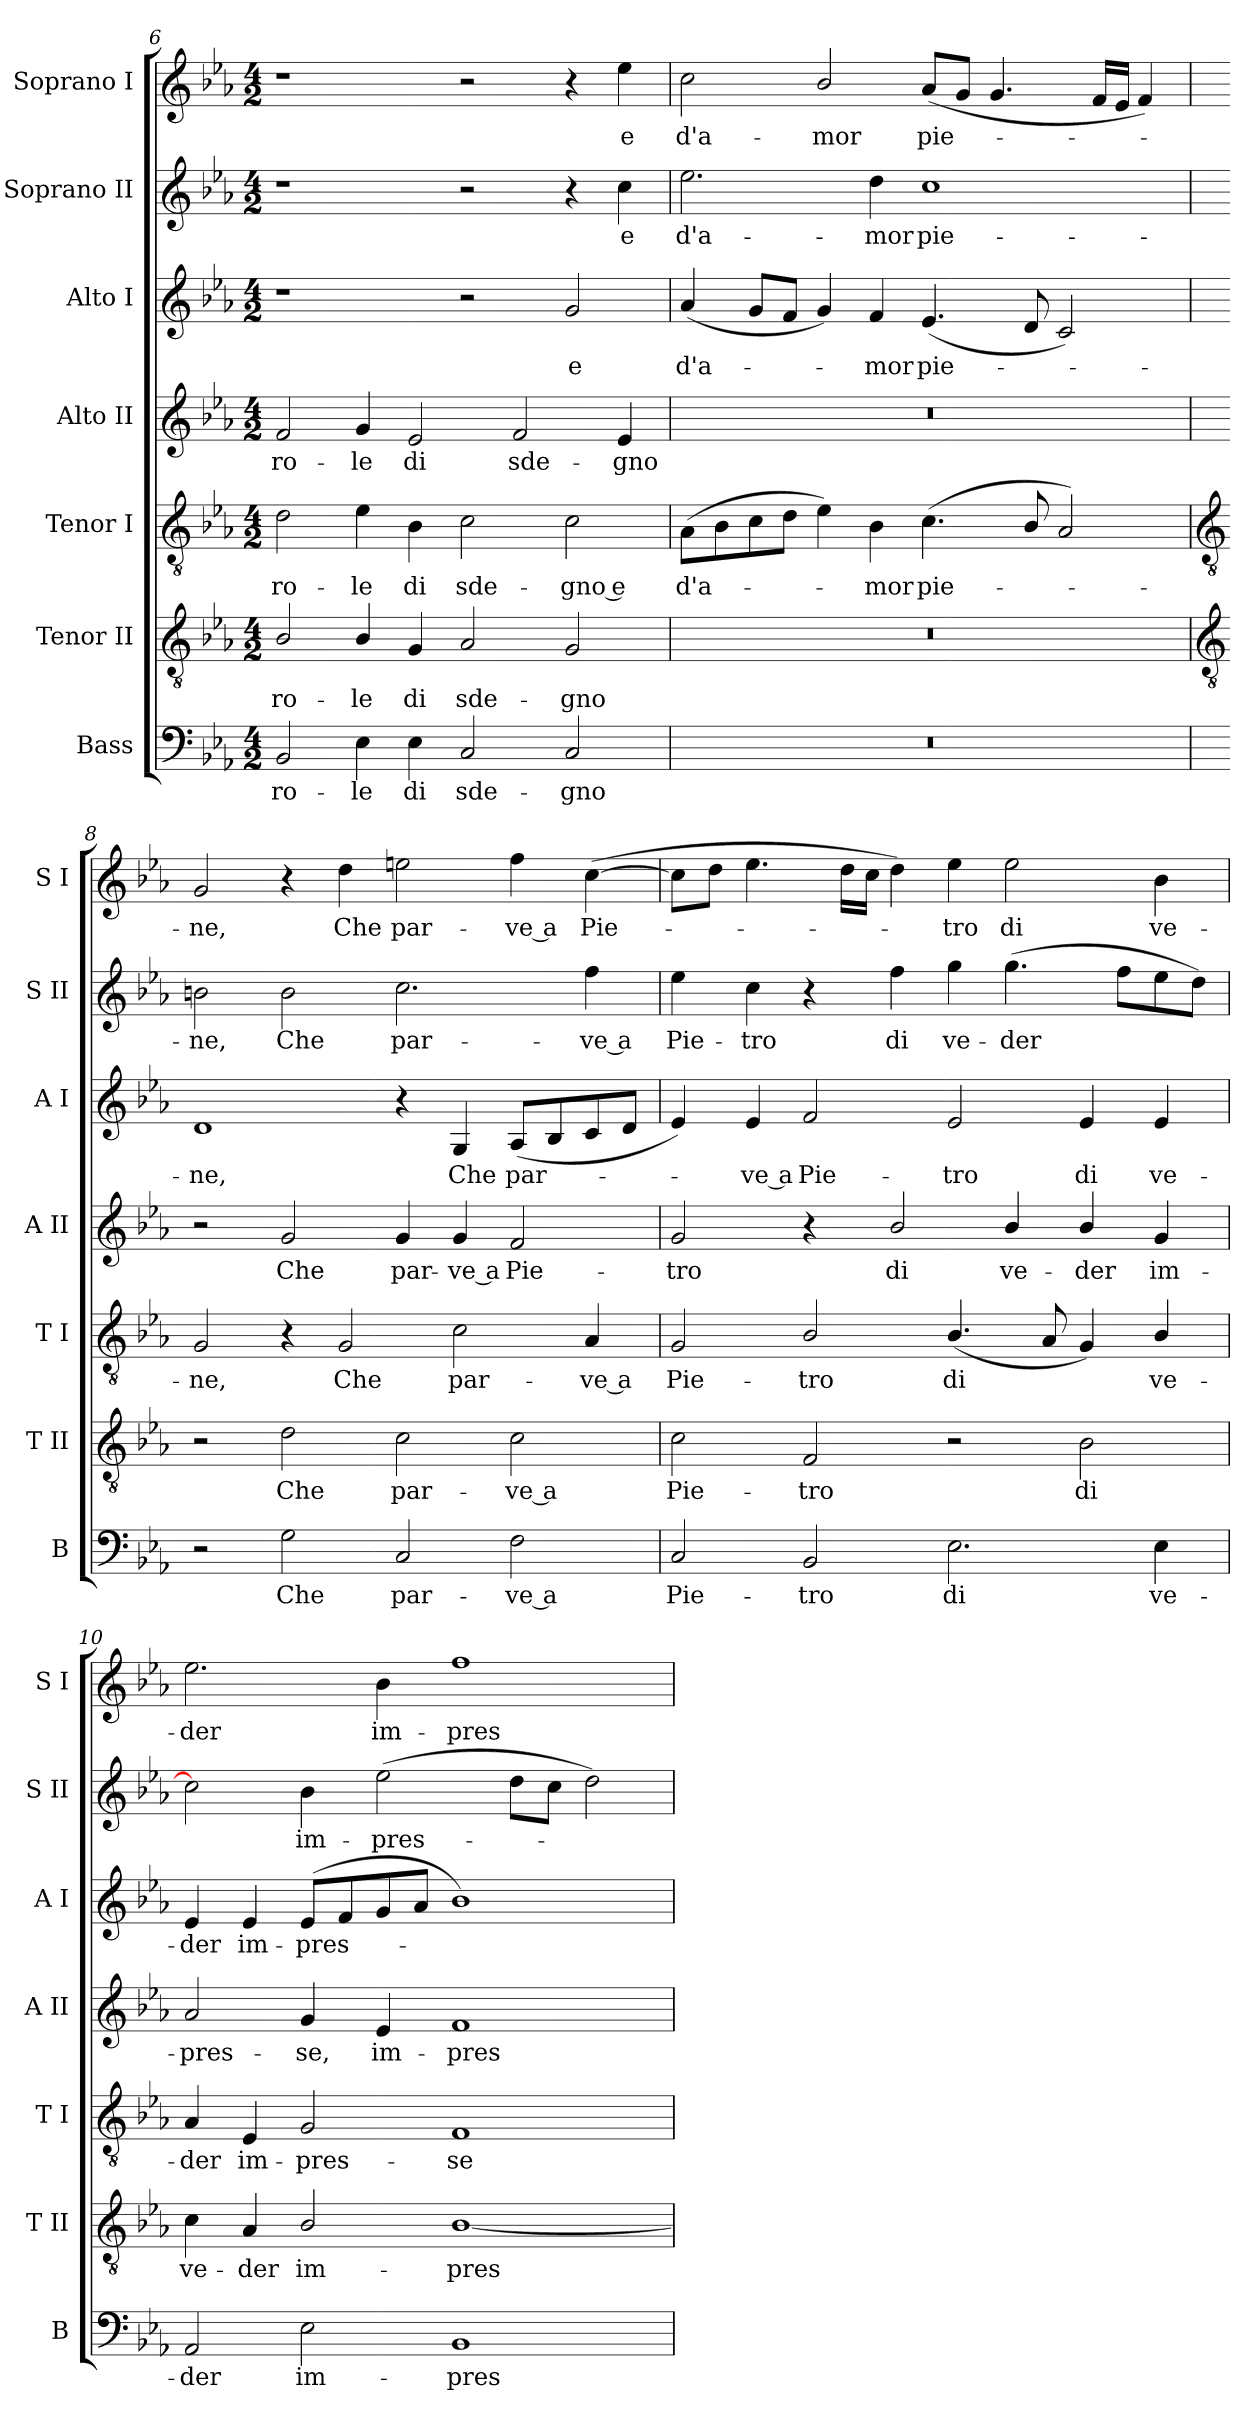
**kern	**text	**kern	**text	**kern	**text	**kern	**text	**kern	**text	**kern	**text	**kern	**text
*part7	*part7	*part6	*part6	*part5	*part5	*part4	*part4	*part3	*part3	*part2	*part2	*part1	*part1
*staff7	*staff7	*staff6	*staff6	*staff5	*staff5	*staff4	*staff4	*staff3	*staff3	*staff2	*staff2	*staff1	*staff1
*I"Bass	*	*I"Tenor II	*	*I"Tenor I	*	*I"Alto II	*	*I"Alto I	*	*I"Soprano II	*	*I"Soprano I	*
*I'B	*	*I'T II	*	*I'T I	*	*I'A II	*	*I'A I	*	*I'S II	*	*I'S I	*
*clefF4	*	*clefGv2	*	*clefGv2	*	*clefG2	*	*clefG2	*	*clefG2	*	*clefG2	*
*k[b-e-a-]	*	*k[b-e-a-]	*	*k[b-e-a-]	*	*k[b-e-a-]	*	*k[b-e-a-]	*	*k[b-e-a-]	*	*k[b-e-a-]	*
*E-:	*	*E-:	*	*E-:	*	*E-:	*	*E-:	*	*E-:	*	*E-:	*
*M4/2	*	*M4/2	*	*M4/2	*	*M4/2	*	*M4/2	*	*M4/2	*	*M4/2	*
=6	=6	=6	=6	=6	=6	=6	=6	=6	=6	=6	=6	=6	=6
!	!LO:LY:b	!	!LO:LY:b	!	!LO:LY:b	!	!LO:LY:b	!	!	!	!	!	!
2BB-	-ro-	2B-/	-ro-	2d	-ro-	2f	-ro-	1r	.	1r	.	1r	.
!	!LO:LY:b	!	!LO:LY:b	!	!LO:LY:b	!	!LO:LY:b	!	!	!	!	!	!
4E-	-le	4B-/	-le	4e-	-le	4g	-le	.	.	.	.	.	.
!	!LO:LY:b	!	!LO:LY:b	!	!LO:LY:b	!	!LO:LY:b	!	!	!	!	!	!
4E-	di	4G	di	4B-	di	2e-	di	.	.	.	.	.	.
!	!LO:LY:b	!	!LO:LY:b	!	!LO:LY:b	!	!	!	!	!	!	!	!
2C	sde-	2A-	sde-	2c	sde-	.	.	2r	.	2r	.	2r	.
!	!	!	!	!	!	!	!LO:LY:b	!	!	!	!	!	!
.	.	.	.	.	.	2f	sde-	.	.	.	.	.	.
!	!LO:LY:b	!	!LO:LY:b	!	!LO:LY:b	!	!	!	!LO:LY:b	!	!	!	!
2C	-gno	2G	-gno	2c	-gno e	.	.	2g	e	4r	.	4r	.
!	!	!	!	!	!	!	!LO:LY:b	!	!	!	!LO:LY:b	!	!LO:LY:b
.	.	.	.	.	.	4e-	-gno	.	.	4cc	e	4ee-	e
=7	=7	=7	=7	=7	=7	=7	=7	=7	=7	=7	=7	=7	=7
!	!	!	!	!	!LO:LY:b	!	!	!	!LO:LY:b	!	!LO:LY:b	!	!LO:LY:b
0r	.	0r	.	(>8A-L	d'a-	0r	.	(<4a-	d'a-	2.ee-	d'a-	2cc	d'a-
.	.	.	.	8B-	.	.	.	.	.	.	.	.	.
.	.	.	.	8c	.	.	.	8gL	.	.	.	.	.
.	.	.	.	8dJ	.	.	.	8fJ	.	.	.	.	.
!	!	!	!	!	!	!	!	!	!	!	!	!	!LO:LY:b
.	.	.	.	4e-)	.	.	.	4g)	.	.	.	2b-/	-mor
!	!	!	!	!	!LO:LY:b	!	!	!	!LO:LY:b	!	!LO:LY:b	!	!
.	.	.	.	4B-	mor	.	.	4f	mor	4dd	-mor	.	.
!	!	!	!	!	!LO:LY:b	!	!	!	!LO:LY:b	!	!LO:LY:b	!	!LO:LY:b
.	.	.	.	(<4.c	pie-	.	.	(<4.e-	pie-	1cc	pie-	(<8a-L	pie-
.	.	.	.	.	.	.	.	.	.	.	.	8gJ	.
.	.	.	.	.	.	.	.	.	.	.	.	4.g	.
.	.	.	.	8B-/	.	.	.	8d	.	.	.	.	.
.	.	.	.	2A-)	.	.	.	2c)	.	.	.	.	.
.	.	.	.	.	.	.	.	.	.	.	.	16fLL	.
.	.	.	.	.	.	.	.	.	.	.	.	16e-JJ	.
.	.	.	.	.	.	.	.	.	.	.	.	4f)	.
!!LO:LB:g=z
=8	=8	=8	=8	=8	=8	=8	=8	=8	=8	=8	=8	=8	=8
*	*	*clefGv2	*	*clefGv2	*	*	*	*	*	*	*	*	*
!	!	!	!	!	!LO:LY:b	!	!	!	!LO:LY:b	!	!LO:LY:b	!	!LO:LY:b
2r	.	2r	.	2G	ne,	2r	.	1d	ne,	2bn	-ne,	2g	ne,
!	!LO:LY:b	!	!LO:LY:b	!	!	!	!LO:LY:b	!	!	!	!LO:LY:b	!	!
2G	Che	2d	Che	4r	.	2g	Che	.	.	2b	Che	4r	.
!	!	!	!	!	!LO:LY:b	!	!	!	!	!	!	!	!LO:LY:b
.	.	.	.	2G	Che	.	.	.	.	.	.	4dd	Che
!	!LO:LY:b	!	!LO:LY:b	!	!	!	!LO:LY:b	!	!	!	!LO:LY:b	!	!LO:LY:b
2C	par-	2c	par-	.	.	4g	par-	4r	.	2.cc	par-	2een	par-
!	!	!	!	!	!LO:LY:b	!	!LO:LY:b	!	!LO:LY:b	!	!	!	!
.	.	.	.	2c	par-	4g	-ve a	4G	Che	.	.	.	.
!	!LO:LY:b	!	!LO:LY:b	!	!	!	!LO:LY:b	!	!LO:LY:b	!	!	!	!LO:LY:b
2F	-ve a	2c	-ve a	.	.	2f	Pie-	(<8A-L	par-	.	.	4ff	-ve a
.	.	.	.	.	.	.	.	8B-	.	.	.	.	.
!	!	!	!	!	!LO:LY:b	!	!	!	!	!	!LO:LY:b	!	!LO:LY:b
.	.	.	.	4A-	-ve a	.	.	8c	.	4ff	-ve a	(>[4cc	Pie-
.	.	.	.	.	.	.	.	8dJ	.	.	.	.	.
=9	=9	=9	=9	=9	=9	=9	=9	=9	=9	=9	=9	=9	=9
!	!LO:LY:b	!	!LO:LY:b	!	!LO:LY:b	!	!LO:LY:b	!	!	!	!LO:LY:b	!	!
2C	Pie-	2c	Pie-	2G	Pie-	2g	-tro	4e-)	.	4ee-	Pie-	8ccL]	.
.	.	.	.	.	.	.	.	.	.	.	.	8ddJ	.
!	!	!	!	!	!	!	!	!	!LO:LY:b	!	!LO:LY:b	!	!
.	.	.	.	.	.	.	.	4e-	ve a	4cc	-tro	4.ee-	.
!	!LO:LY:b	!	!LO:LY:b	!	!LO:LY:b	!	!	!	!LO:LY:b	!	!	!	!
2BB-	-tro	2F	-tro	2B-/	-tro	4r	.	2f	Pie-	4r	.	.	.
.	.	.	.	.	.	.	.	.	.	.	.	16ddLL	.
.	.	.	.	.	.	.	.	.	.	.	.	16ccJJ	.
!	!	!	!	!	!	!	!LO:LY:b	!	!	!	!LO:LY:b	!	!
.	.	.	.	.	.	2b-/	di	.	.	4ff	di	4dd)	.
!	!LO:LY:b	!	!	!	!LO:LY:b	!	!	!	!LO:LY:b	!	!LO:LY:b	!	!LO:LY:b
2.E-	di	2r	.	(<4.B-/	di	.	.	2e-	-tro	4gg	ve-	4ee-	tro
!	!	!	!	!	!	!	!LO:LY:b	!	!	!	!LO:LY:b	!	!LO:LY:b
.	.	.	.	.	.	4b-/	ve-	.	.	(>4.gg	-der	2ee-	di
.	.	.	.	8A-	.	.	.	.	.	.	.	.	.
!	!	!	!LO:LY:b	!	!	!	!LO:LY:b	!	!LO:LY:b	!	!	!	!
.	.	2B-	di	4G)	.	4b-/	-der	4e-	di	.	.	.	.
.	.	.	.	.	.	.	.	.	.	8ffL	.	.	.
!	!LO:LY:b	!	!	!	!LO:LY:b	!	!LO:LY:b	!	!LO:LY:b	!	!	!	!LO:LY:b
4E-	ve-	.	.	4B-/	ve-	4g	im-	4e-	ve-	8ee-	.	4b-	ve-
.	.	.	.	.	.	.	.	.	.	8ddJ)	.	.	.
=10	=10	=10	=10	=10	=10	=10	=10	=10	=10	=10	=10	=10	=10
!	!LO:LY:b	!	!LO:LY:b	!	!LO:LY:b	!	!LO:LY:b	!	!LO:LY:b	!	!	!	!LO:LY:b
2AA-	-der	4c	ve-	4A-	-der	2a-	-pres-	4e-	-der	2cc]	.	2.ee-	-der
!	!	!	!LO:LY:b	!	!LO:LY:b	!	!	!	!LO:LY:b	!	!	!	!
.	.	4A-	-der	4E-	im-	.	.	4e-	im-	.	.	.	.
!	!LO:LY:b	!	!LO:LY:b	!	!LO:LY:b	!	!LO:LY:b	!	!LO:LY:b	!	!LO:LY:b	!	!
2E-	im-	2B-/	im-	2G	-pres-	4g	-se,	(<8e-L	-pres-	4b-	im-	.	.
.	.	.	.	.	.	.	.	8f	.	.	.	.	.
!	!	!	!	!	!	!	!LO:LY:b	!	!	!	!LO:LY:b	!	!LO:LY:b
.	.	.	.	.	.	4e-	im-	8g	.	(>2ee-	-pres-	4b-	im-
.	.	.	.	.	.	.	.	8a-J	.	.	.	.	.
!	!LO:LY:b	!	!LO:LY:b	!	!LO:LY:b	!	!LO:LY:b	!	!	!	!	!	!LO:LY:b
1BB-	-pres-	[1B-/	-pres-	1F	-se	1f	-pres-	1b-)	.	.	.	1ff	-pres-
.	.	.	.	.	.	.	.	.	.	8ddL	.	.	.
.	.	.	.	.	.	.	.	.	.	8ccJ	.	.	.
.	.	.	.	.	.	.	.	.	.	2dd)	.	.	.
=	=	=	=	=	=	=	=	=	=	=	=	=	=
*-	*-	*-	*-	*-	*-	*-	*-	*-	*-	*-	*-	*-	*-
